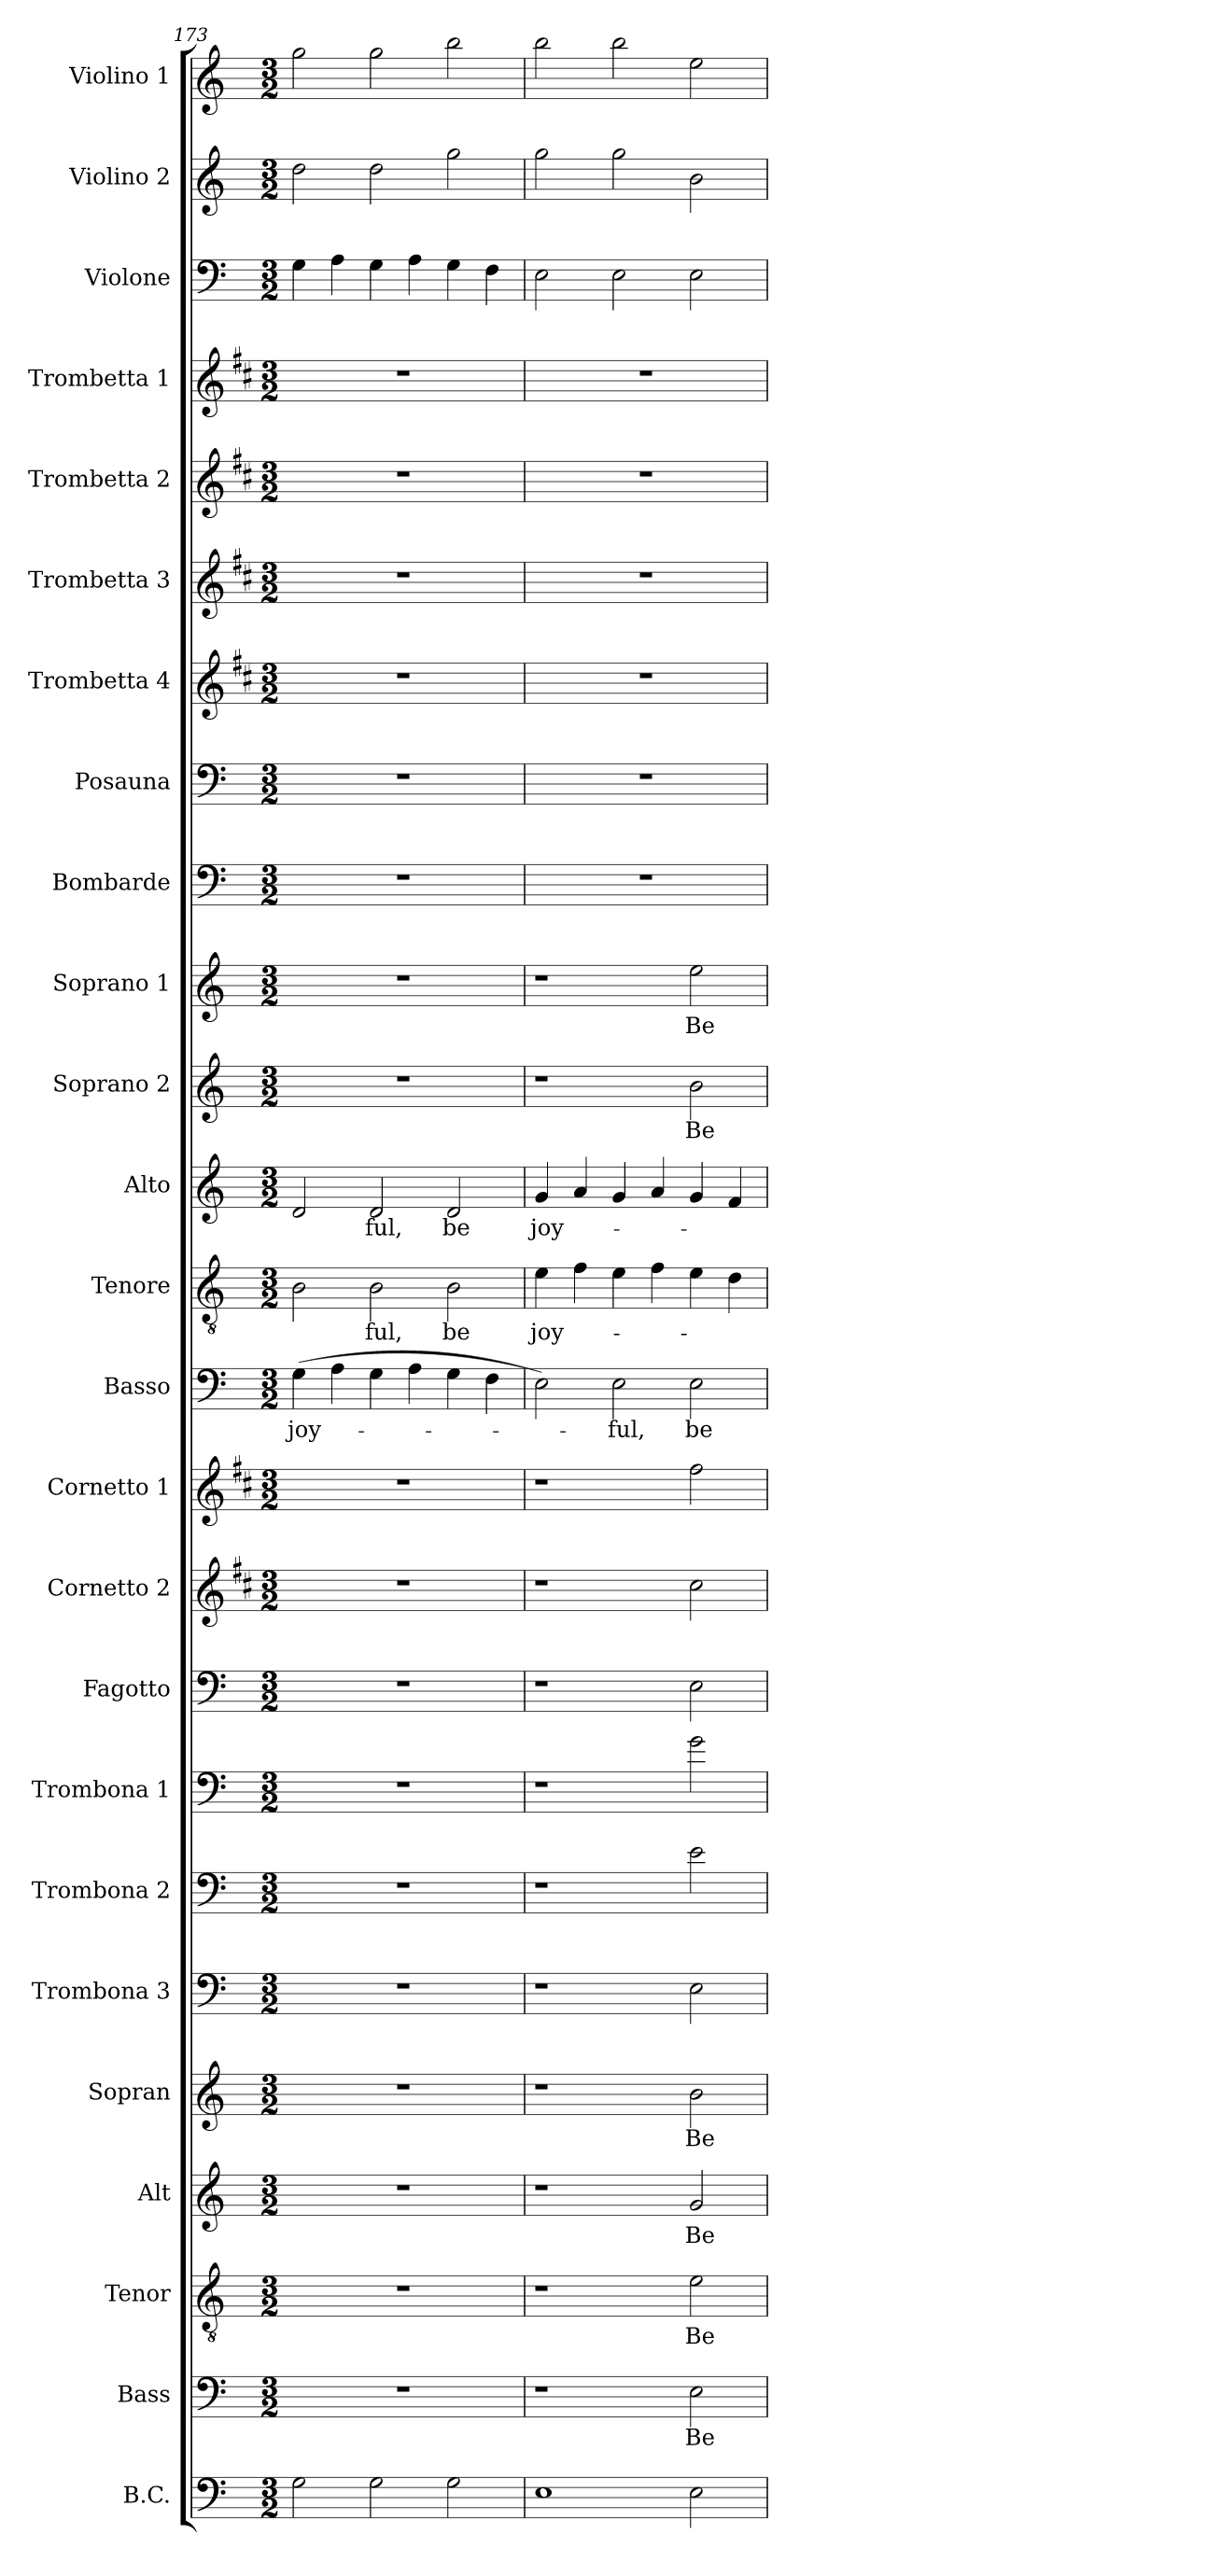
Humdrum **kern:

**kern	**kern	**text	**kern	**text	**kern	**text	**kern	**text	**kern	**kern	**kern	**kern	**kern	**kern	**kern	**text	**kern	**text	**kern	**text	**kern	**text	**kern	**text	**kern	**kern	**kern	**kern	**kern	**kern	**kern	**kern	**kern
*part25	*part24	*part24	*part23	*part23	*part22	*part22	*part21	*part21	*part20	*part19	*part18	*part17	*part16	*part15	*part14	*part14	*part13	*part13	*part12	*part12	*part11	*part11	*part10	*part10	*part9	*part8	*part7	*part6	*part5	*part4	*part3	*part2	*part1
*staff25	*staff24	*staff24	*staff23	*staff23	*staff22	*staff22	*staff21	*staff21	*staff20	*staff19	*staff18	*staff17	*staff16	*staff15	*staff14	*staff14	*staff13	*staff13	*staff12	*staff12	*staff11	*staff11	*staff10	*staff10	*staff9	*staff8	*staff7	*staff6	*staff5	*staff4	*staff3	*staff2	*staff1
*I"B.C.	*I"Bass	*	*I"Tenor	*	*I"Alt	*	*I"Sopran	*	*I"Trombona 3	*I"Trombona 2	*I"Trombona 1	*I"Fagotto	*I"Cornetto 2	*I"Cornetto 1	*I"Basso	*	*I"Tenore	*	*I"Alto	*	*I"Soprano 2	*	*I"Soprano 1	*	*I"Bombarde	*I"Posauna	*I"Trombetta 4	*I"Trombetta 3	*I"Trombetta 2	*I"Trombetta 1	*I"Violone	*I"Violino 2	*I"Violino 1
*I'B.C.	*I'B.	*	*I'T.	*	*I'A.	*	*I'S.	*	*I'Tbn. 2	*I'Tbn. 2	*I'Tbn. 1	*I'Fag.	*I'Cor. 2	*I'Cor. 1	*I'B.	*	*I'T.	*	*I'A.	*	*I'S.	*	*I'S.	*	*	*	*	*	*	*	*	*I'Vl. 2	*I'Vl. 1
*clefF4	*clefF4	*	*clefGv2	*	*clefG2	*	*clefG2	*	*clefF4	*clefF4	*clefF4	*clefF4	*clefG2	*clefG2	*clefF4	*	*clefGv2	*	*clefG2	*	*clefG2	*	*clefG2	*	*clefF4	*clefF4	*clefG2	*clefG2	*clefG2	*clefG2	*clefF4	*clefG2	*clefG2
*	*	*	*ITrd7c12	*	*	*	*	*	*	*	*	*	*ITrd1c2	*ITrd1c2	*	*	*ITrd7c12	*	*	*	*	*	*	*	*	*	*ITrd1c2	*ITrd1c2	*ITrd1c2	*ITrd1c2	*	*	*
*k[]	*k[]	*	*k[]	*	*k[]	*	*k[]	*	*k[]	*k[]	*k[]	*k[]	*k[]	*k[]	*k[]	*	*k[]	*	*k[]	*	*k[]	*	*k[]	*	*k[]	*k[]	*k[]	*k[]	*k[]	*k[]	*k[]	*k[]	*k[]
*C:	*C:	*	*C:	*	*C:	*	*C:	*	*C:	*C:	*C:	*C:	*C:	*C:	*C:	*	*C:	*	*C:	*	*C:	*	*C:	*	*C:	*C:	*C:	*C:	*C:	*C:	*C:	*C:	*C:
*M3/2	*M3/2	*	*M3/2	*	*M3/2	*	*M3/2	*	*M3/2	*M3/2	*M3/2	*M3/2	*M3/2	*M3/2	*M3/2	*	*M3/2	*	*M3/2	*	*M3/2	*	*M3/2	*	*M3/2	*M3/2	*M3/2	*M3/2	*M3/2	*M3/2	*M3/2	*M3/2	*M3/2
=173	=173	=173	=173	=173	=173	=173	=173	=173	=173	=173	=173	=173	=173	=173	=173	=173	=173	=173	=173	=173	=173	=173	=173	=173	=173	=173	=173	=173	=173	=173	=173	=173	=173
!	!LO:N:vis=1	!	!LO:N:vis=1	!	!LO:N:vis=1	!	!LO:N:vis=1	!	!LO:N:vis=1	!LO:N:vis=1	!LO:N:vis=1	!LO:N:vis=1	!LO:N:vis=1	!LO:N:vis=1	!	!	!	!	!	!	!	!	!	!	!	!	!	!	!	!	!	!	!
!	!	!	!	!	!	!	!	!	!	!	!	!	!	!	!	!LO:LY:b:color=#000000	!	!	!	!	!LO:N:vis=1	!	!LO:N:vis=1	!	!LO:N:vis=1	!LO:N:vis=1	!LO:N:vis=1	!LO:N:vis=1	!LO:N:vis=1	!LO:N:vis=1	!	!	!
2Gi\	1.r	.	1.r	.	1.r	.	1.r	.	1.r	1.r	1.r	1.r	1.r	1.r	(4Gi\	joy-	2BBi\	.	2di/	.	1.r	.	1.r	.	1.r	1.r	1.r	1.r	1.r	1.r	4Gi\	2ddi\	2ggi\
.	.	.	.	.	.	.	.	.	.	.	.	.	.	.	4Ai\	.	.	.	.	.	.	.	.	.	.	.	.	.	.	.	4Ai\	.	.
!	!	!	!	!	!	!	!	!	!	!	!	!	!	!	!	!	!	!LO:LY:b:color=#000000	!	!	!	!	!	!	!	!	!	!	!	!	!	!	!
!	!	!	!	!	!	!	!	!	!	!	!	!	!	!	!	!	!	!	!	!LO:LY:b:color=#000000	!	!	!	!	!	!	!	!	!	!	!	!	!
2Gi\	.	.	.	.	.	.	.	.	.	.	.	.	.	.	4Gi\	.	2BBi\	-ful,	2di/	-ful,	.	.	.	.	.	.	.	.	.	.	4Gi\	2ddi\	2ggi\
.	.	.	.	.	.	.	.	.	.	.	.	.	.	.	4Ai\	.	.	.	.	.	.	.	.	.	.	.	.	.	.	.	4Ai\	.	.
!	!	!	!	!	!	!	!	!	!	!	!	!	!	!	!	!	!	!LO:LY:b:color=#000000	!	!	!	!	!	!	!	!	!	!	!	!	!	!	!
!	!	!	!	!	!	!	!	!	!	!	!	!	!	!	!	!	!	!	!	!LO:LY:b:color=#000000	!	!	!	!	!	!	!	!	!	!	!	!	!
2Gi\	.	.	.	.	.	.	.	.	.	.	.	.	.	.	4Gi\	.	2BBi\	be	2di/	be	.	.	.	.	.	.	.	.	.	.	4Gi\	2ggi\	2bbi\
.	.	.	.	.	.	.	.	.	.	.	.	.	.	.	4Fi\	.	.	.	.	.	.	.	.	.	.	.	.	.	.	.	4Fi\	.	.
=174	=174	=174	=174	=174	=174	=174	=174	=174	=174	=174	=174	=174	=174	=174	=174	=174	=174	=174	=174	=174	=174	=174	=174	=174	=174	=174	=174	=174	=174	=174	=174	=174	=174
!	!	!	!	!	!	!	!	!	!	!	!	!	!	!	!	!	!	!LO:LY:b:color=#000000	!	!	!	!	!	!	!	!	!	!	!	!	!	!	!
!	!	!	!	!	!	!	!	!	!	!	!	!	!	!	!	!	!	!	!	!LO:LY:b:color=#000000	!	!	!	!	!LO:N:vis=1	!LO:N:vis=1	!LO:N:vis=1	!LO:N:vis=1	!LO:N:vis=1	!LO:N:vis=1	!	!	!
1Ei	1r	.	1r	.	1r	.	1r	.	1r	1r	1r	1r	1r	1r	2Ei\)	.	4Ei\	joy-	4gi/	joy-	1r	.	1r	.	1.r	1.r	1.r	1.r	1.r	1.r	2Ei\	2ggi\	2bbi\
.	.	.	.	.	.	.	.	.	.	.	.	.	.	.	.	.	4Fi\	.	4ai/	.	.	.	.	.	.	.	.	.	.	.	.	.	.
!	!	!	!	!	!	!	!	!	!	!	!	!	!	!	!	!LO:LY:b:color=#000000	!	!	!	!	!	!	!	!	!	!	!	!	!	!	!	!	!
.	.	.	.	.	.	.	.	.	.	.	.	.	.	.	2Ei\	-ful,	4Ei\	.	4gi/	.	.	.	.	.	.	.	.	.	.	.	2Ei\	2ggi\	2bbi\
.	.	.	.	.	.	.	.	.	.	.	.	.	.	.	.	.	4Fi\	.	4ai/	.	.	.	.	.	.	.	.	.	.	.	.	.	.
!	!	!LO:LY:b:color=#000000	!	!	!	!	!	!	!	!	!	!	!	!	!	!	!	!	!	!	!	!	!	!	!	!	!	!	!	!	!	!	!
!	!	!	!	!LO:LY:b:color=#000000	!	!	!	!	!	!	!	!	!	!	!	!	!	!	!	!	!	!	!	!	!	!	!	!	!	!	!	!	!
!	!	!	!	!	!	!LO:LY:b:color=#000000	!	!	!	!	!	!	!	!	!	!	!	!	!	!	!	!	!	!	!	!	!	!	!	!	!	!	!
!	!	!	!	!	!	!	!	!LO:LY:b:color=#000000	!	!	!	!	!	!	!	!	!	!	!	!	!	!	!	!	!	!	!	!	!	!	!	!	!
!	!	!	!	!	!	!	!	!	!	!	!	!	!	!	!	!LO:LY:b:color=#000000	!	!	!	!	!	!	!	!	!	!	!	!	!	!	!	!	!
!	!	!	!	!	!	!	!	!	!	!	!	!	!	!	!	!	!	!	!	!	!	!LO:LY:b:color=#000000	!	!	!	!	!	!	!	!	!	!	!
!	!	!	!	!	!	!	!	!	!	!	!	!	!	!	!	!	!	!	!	!	!	!	!	!LO:LY:b:color=#000000	!	!	!	!	!	!	!	!	!
2Ei\	2Ei\	Be	2Ei\	Be	2gi/	Be	2bi\	Be	2Ei\	2ei\	2gi\	2Ei\	2bi\	2eei\	2Ei\	be	4Ei\	.	4gi/	.	2bi\	Be	2eei\	Be	.	.	.	.	.	.	2Ei\	2bi\	2eei\
.	.	.	.	.	.	.	.	.	.	.	.	.	.	.	.	.	4Di\	.	4fi/	.	.	.	.	.	.	.	.	.	.	.	.	.	.
=	=	=	=	=	=	=	=	=	=	=	=	=	=	=	=	=	=	=	=	=	=	=	=	=	=	=	=	=	=	=	=	=	=
*-	*-	*-	*-	*-	*-	*-	*-	*-	*-	*-	*-	*-	*-	*-	*-	*-	*-	*-	*-	*-	*-	*-	*-	*-	*-	*-	*-	*-	*-	*-	*-	*-	*-
